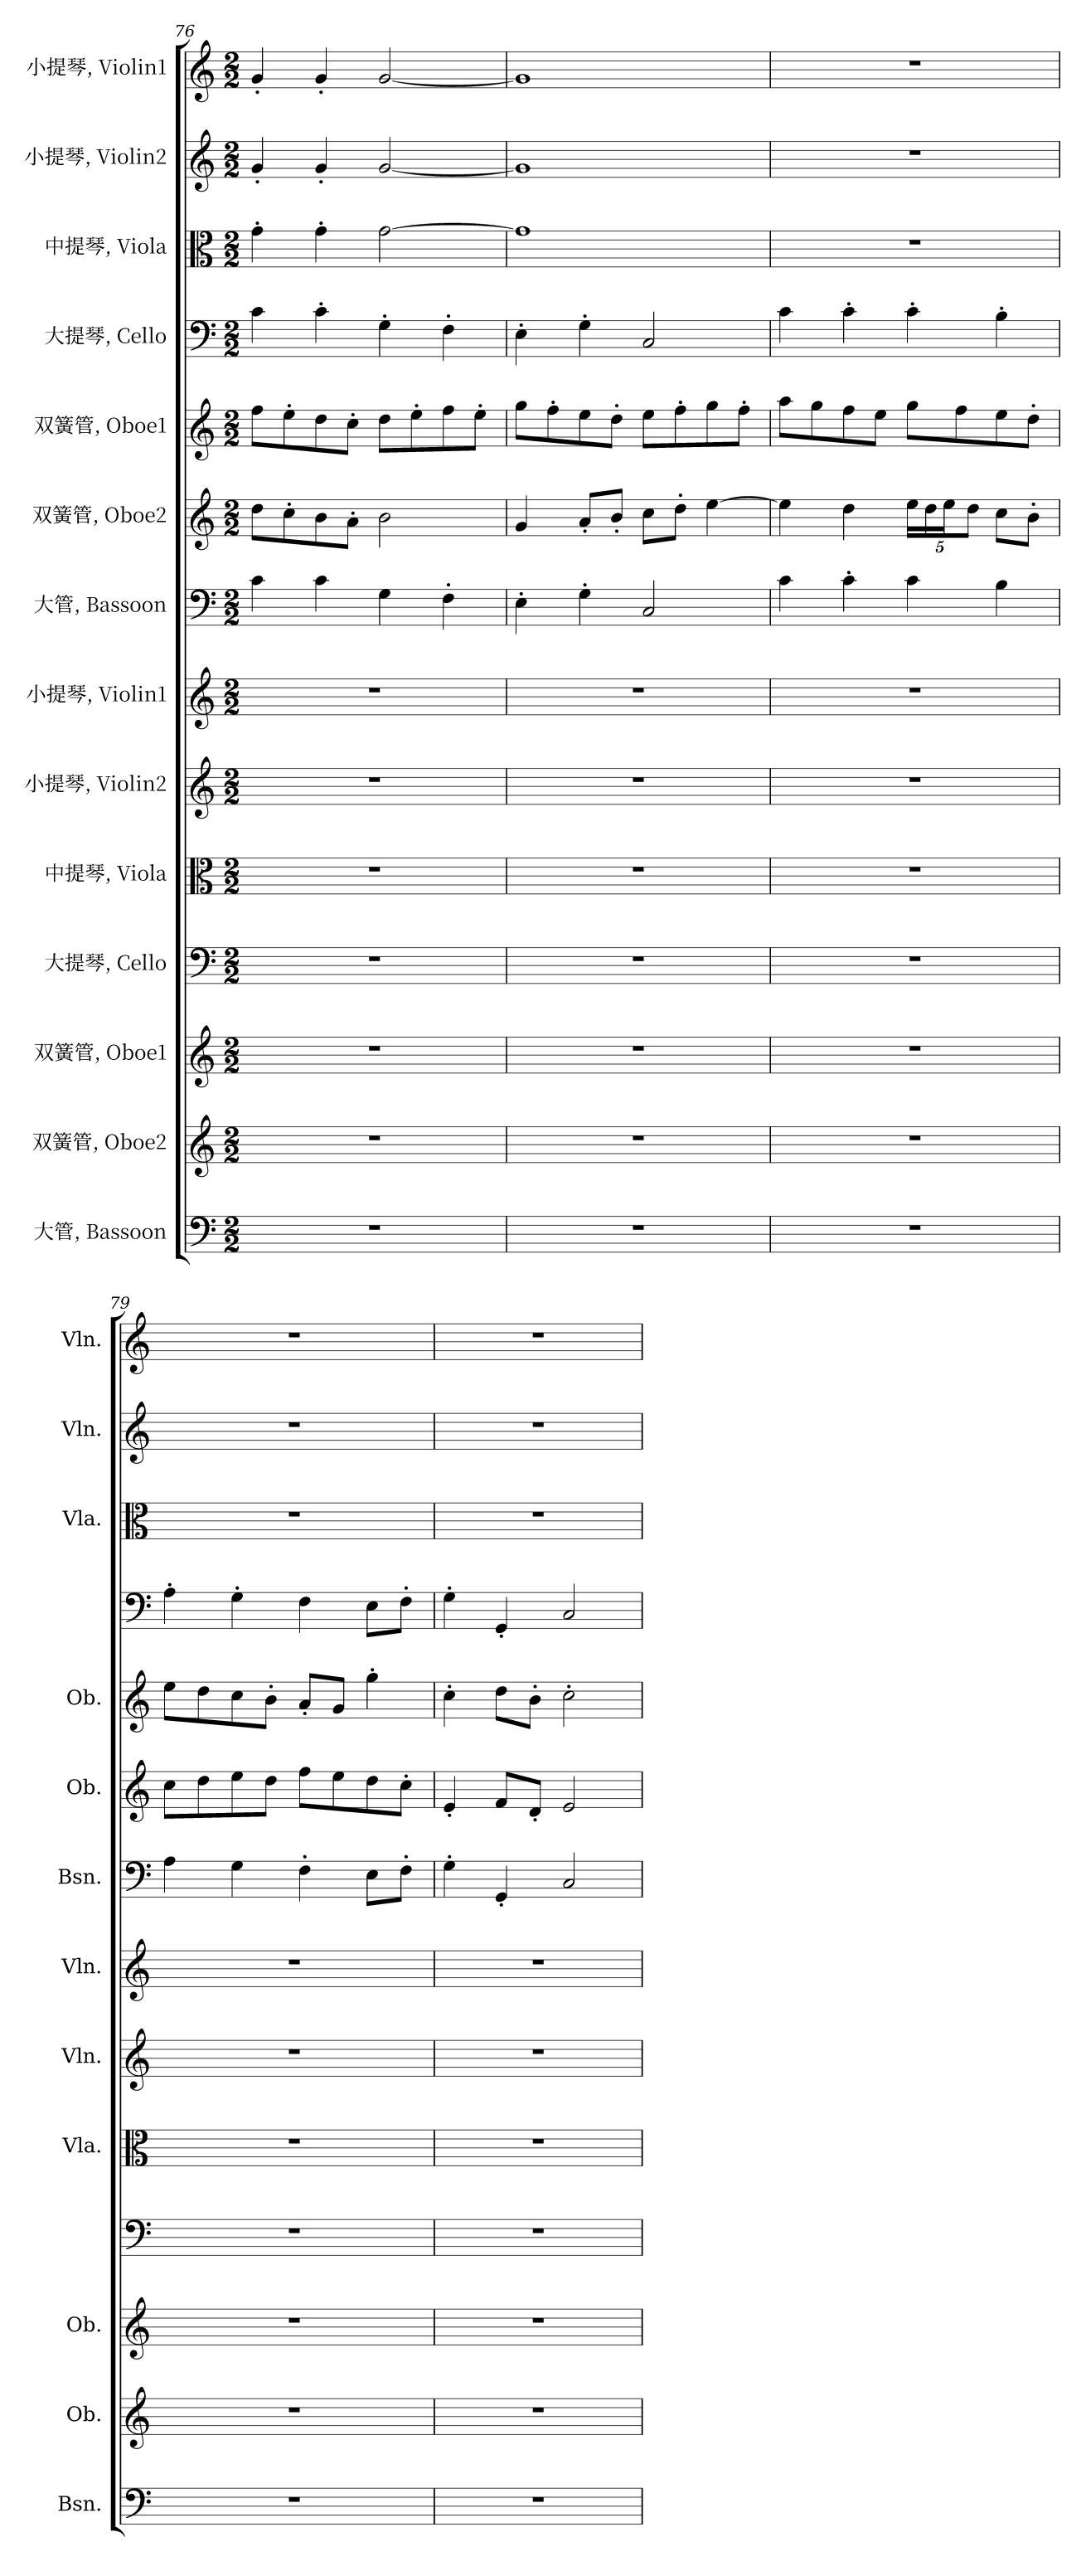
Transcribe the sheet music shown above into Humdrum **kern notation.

**kern	**kern	**kern	**kern	**kern	**kern	**kern	**kern	**kern	**kern	**kern	**kern	**kern	**kern
*part14	*part13	*part12	*part11	*part10	*part9	*part8	*part7	*part6	*part5	*part4	*part3	*part2	*part1
*staff14	*staff13	*staff12	*staff11	*staff10	*staff9	*staff8	*staff7	*staff6	*staff5	*staff4	*staff3	*staff2	*staff1
*I"大管, Bassoon	*I"双簧管, Oboe2	*I"双簧管, Oboe1	*I"大提琴, Cello	*I"中提琴, Viola	*I"小提琴, Violin2	*I"小提琴, Violin1	*I"大管, Bassoon	*I"双簧管, Oboe2	*I"双簧管, Oboe1	*I"大提琴, Cello	*I"中提琴, Viola	*I"小提琴, Violin2	*I"小提琴, Violin1
*I'Bsn.	*I'Ob.	*I'Ob.	*	*I'Vla.	*I'Vln.	*I'Vln.	*I'Bsn.	*I'Ob.	*I'Ob.	*	*I'Vla.	*I'Vln.	*I'Vln.
*clefF4	*clefG2	*clefG2	*clefF4	*clefC3	*clefG2	*clefG2	*clefF4	*clefG2	*clefG2	*clefF4	*clefC3	*clefG2	*clefG2
*k[]	*k[]	*k[]	*k[]	*k[]	*k[]	*k[]	*k[]	*k[]	*k[]	*k[]	*k[]	*k[]	*k[]
*M2/2	*M2/2	*M2/2	*M2/2	*M2/2	*M2/2	*M2/2	*M2/2	*M2/2	*M2/2	*M2/2	*M2/2	*M2/2	*M2/2
=76	=76	=76	=76	=76	=76	=76	=76	=76	=76	=76	=76	=76	=76
1r	1r	1r	1r	1r	1r	1r	4c\	8dd\L	8ff\L	4c\	4g'\	4g'/	4g'/
.	.	.	.	.	.	.	.	8cc'\	8ee'\	.	.	.	.
.	.	.	.	.	.	.	4c\	8b\	8dd\	4c'\	4g'\	4g'/	4g'/
.	.	.	.	.	.	.	.	8a'\J	8cc'\J	.	.	.	.
.	.	.	.	.	.	.	4G\	2b\	8dd\L	4G'\	[2g\	[2g/	[2g/
.	.	.	.	.	.	.	.	.	8ee'\	.	.	.	.
.	.	.	.	.	.	.	4F'\	.	8ff\	4F'\	.	.	.
.	.	.	.	.	.	.	.	.	8ee'\J	.	.	.	.
!!LO:PB:g=z
=77	=77	=77	=77	=77	=77	=77	=77	=77	=77	=77	=77	=77	=77
1r	1r	1r	1r	1r	1r	1r	4E'\	4g/	8gg\L	4E'\	1g]	1g]	1g]
.	.	.	.	.	.	.	.	.	8ff'\	.	.	.	.
.	.	.	.	.	.	.	4G'\	8a'/L	8ee\	4G'\	.	.	.
.	.	.	.	.	.	.	.	8b'/J	8dd'\J	.	.	.	.
.	.	.	.	.	.	.	2C/	8cc\L	8ee\L	2C/	.	.	.
.	.	.	.	.	.	.	.	8dd'\J	8ff'\	.	.	.	.
.	.	.	.	.	.	.	.	[4ee\	8gg\	.	.	.	.
.	.	.	.	.	.	.	.	.	8ff'\J	.	.	.	.
=78	=78	=78	=78	=78	=78	=78	=78	=78	=78	=78	=78	=78	=78
1r	1r	1r	1r	1r	1r	1r	4c\	4ee\]	8aa\L	4c\	1r	1r	1r
.	.	.	.	.	.	.	.	.	8gg\	.	.	.	.
.	.	.	.	.	.	.	4c'\	4dd\	8ff\	4c'\	.	.	.
.	.	.	.	.	.	.	.	.	8ee\J	.	.	.	.
*	*	*	*	*	*	*	*	*Xbrackettup	*	*	*	*	*
.	.	.	.	.	.	.	4c\	20ee\LL	8gg\L	4c'\	.	.	.
.	.	.	.	.	.	.	.	20dd\	.	.	.	.	.
.	.	.	.	.	.	.	.	20ee\J	.	.	.	.	.
.	.	.	.	.	.	.	.	.	8ff\	.	.	.	.
.	.	.	.	.	.	.	.	10dd\J	.	.	.	.	.
.	.	.	.	.	.	.	4B\	8cc\L	8ee\	4B'\	.	.	.
.	.	.	.	.	.	.	.	8b'\J	8dd'\J	.	.	.	.
=79	=79	=79	=79	=79	=79	=79	=79	=79	=79	=79	=79	=79	=79
1r	1r	1r	1r	1r	1r	1r	4A\	8cc\L	8ee\L	4A'\	1r	1r	1r
.	.	.	.	.	.	.	.	8dd\	8dd\	.	.	.	.
.	.	.	.	.	.	.	4G\	8ee\	8cc\	4G'\	.	.	.
.	.	.	.	.	.	.	.	8dd\J	8b'\J	.	.	.	.
.	.	.	.	.	.	.	4F'\	8ff\L	8a'/L	4F\	.	.	.
.	.	.	.	.	.	.	.	8ee\	8g/J	.	.	.	.
.	.	.	.	.	.	.	8E\L	8dd\	4gg'\	8E\L	.	.	.
.	.	.	.	.	.	.	8F'\J	8cc'\J	.	8F'\J	.	.	.
=80	=80	=80	=80	=80	=80	=80	=80	=80	=80	=80	=80	=80	=80
1r	1r	1r	1r	1r	1r	1r	4G'\	4e'/	4cc'\	4G'\	1r	1r	1r
.	.	.	.	.	.	.	4GG'/	8f/L	8dd\L	4GG'/	.	.	.
.	.	.	.	.	.	.	.	8d'/J	8b'\J	.	.	.	.
.	.	.	.	.	.	.	2C/	2e/	2cc'\	2C/	.	.	.
=	=	=	=	=	=	=	=	=	=	=	=	=	=
*-	*-	*-	*-	*-	*-	*-	*-	*-	*-	*-	*-	*-	*-
